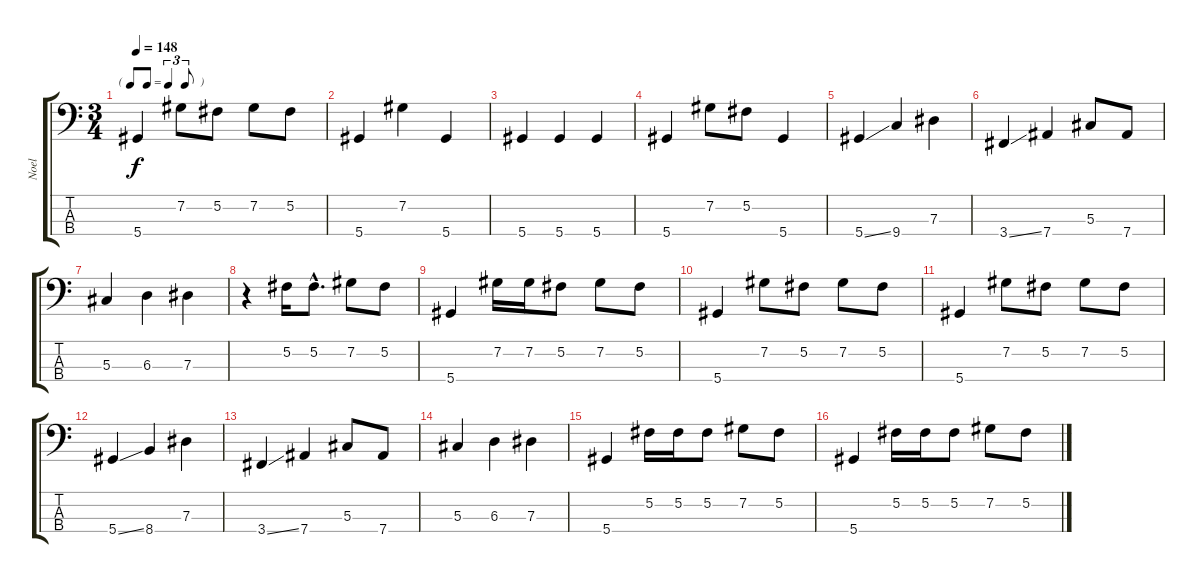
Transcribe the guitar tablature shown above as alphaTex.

\track ("Noel" "Noel") {instrument electricbassfinger}
\staff {score tabs}
\tuning (Gb2 Db2 Ab1 Eb1) {hide}
\ts (3 4)
\tf triplet8th
\tempo 148
\clef f4
\ks c
5.4.4{dy f} 7.2.8 5.2.8 7.2.8 5.2.8 |
5.4.4 7.2.4 5.4.4 |
5.4.4 5.4.4 5.4.4 |
5.4.4 7.2.8 5.2.8 5.4.4 |
5.4{ss}.4 9.4.4 7.3.4 |
3.4{ss}.4 7.4.4 5.3.8 7.4.8 |
5.3.4 6.3.4 7.3.4 |
r.4 5.2.16 5.2{hac}.8{d} 7.2.8 5.2.8 |
5.4.4 7.2.16 7.2.16 5.2.8 7.2.8 5.2.8 |
5.4.4 7.2.8 5.2.8 7.2.8 5.2.8 |
5.4.4 7.2.8 5.2.8 7.2.8 5.2.8 |
5.4{ss}.4 8.4.4 7.3.4 |
3.4{ss}.4 7.4.4 5.3.8 7.4.8 |
5.3.4 6.3.4 7.3.4 |
5.4.4 5.2.16 5.2.16 5.2.8 7.2.8 5.2.8 |
5.4.4 5.2.16 5.2.16 5.2.8 7.2.8 5.2.8
